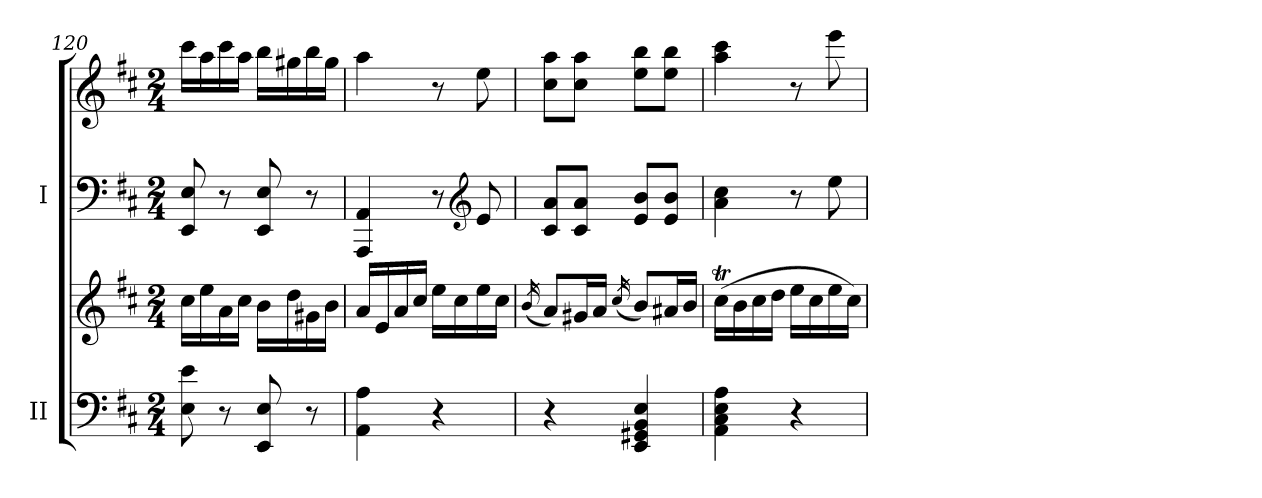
**kern	**kern	**kern	**kern
*part2	*part2	*part1	*part1
*staff4	*staff3	*staff2	*staff1
*I"II	*	*I"I	*
*I'II	*	*I'I	*
!!LO:LB:g=z
*clefF4	*clefG2	*clefF4	*clefG2
*k[f#c#]	*k[f#c#]	*k[f#c#]	*k[f#c#]
*M2/4	*M2/4	*M2/4	*M2/4
=120	=120	=120	=120
8E\ 8e\	16cc#\LL	8EE/ 8E/	16ccc#\LL
.	16ee\	.	16aa\
8r	16a\	8r	16ccc#\
.	16cc#\JJ	.	16aa\JJ
8EE/ 8E/	16b\LL	8EE/ 8E/	16bb\LL
.	16dd\	.	16gg#X\
8r	16g#X\	8r	16bb\
.	16b\JJ	.	16gg#\JJ
=121	=121	=121	=121
4AA\ 4A\	16a/LL	4AAA/ 4AA/	4aa\
.	16e/	.	.
.	16a/	.	.
.	16cc#/JJ	.	.
4r	16ee\LL	8r	8r
.	16cc#\	.	.
*	*	*clefG2	*
.	16ee\	8e/	8ee\
.	16cc#\JJ	.	.
=122	=122	=122	=122
.	(<16qb/	.	.
4r	8a/L)	8c#/ 8a/L	8cc#\ 8aa\L
.	16g#X/L	8c#/ 8a/J	8cc#\ 8aa\J
.	16a/JJ	.	.
.	(<16qcc#/	.	.
4EE/ 4GG#X/ 4BB/ 4E/	8b/L)	8e/ 8b/L	8ee\ 8bb\L
.	16a#X/L	8e/ 8b/J	8ee\ 8bb\J
.	16b/JJ	.	.
=123	=123	=123	=123
4AA\ 4C#\ 4E\ 4A\	(>16cc#t\LL	4a\ 4cc#\	4aa\ 4ccc#\
.	16b\	.	.
.	16cc#\	.	.
.	16dd\JJ	.	.
4r	16ee\LL	8r	8r
.	16cc#\	.	.
.	16ee\	8ee\	8eee\
.	16cc#\JJ)	.	.
=	=	=	=
*-	*-	*-	*-
